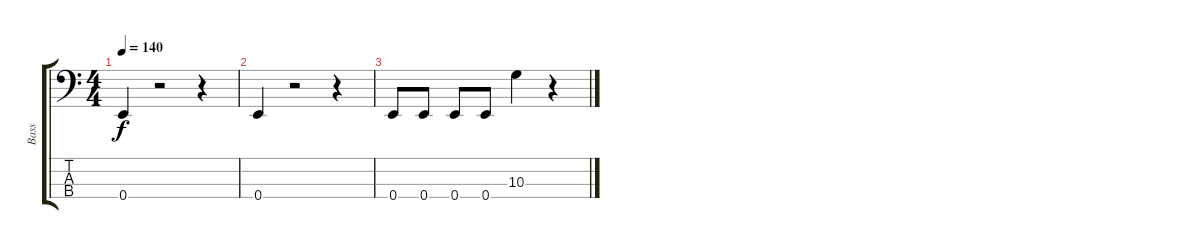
\track ("Bass" "Bass") {instrument electricbassfinger}
\staff {score tabs}
\tuning (G2 D2 A1 E1) {hide}
\ts (4 4)
\tempo 140
\clef f4
\ks c
0.4.4{dy f} r.2 r.4 |
0.4.4 r.2 r.4 |
0.4.8 0.4.8 0.4.8 0.4.8 10.3.4 r.4
